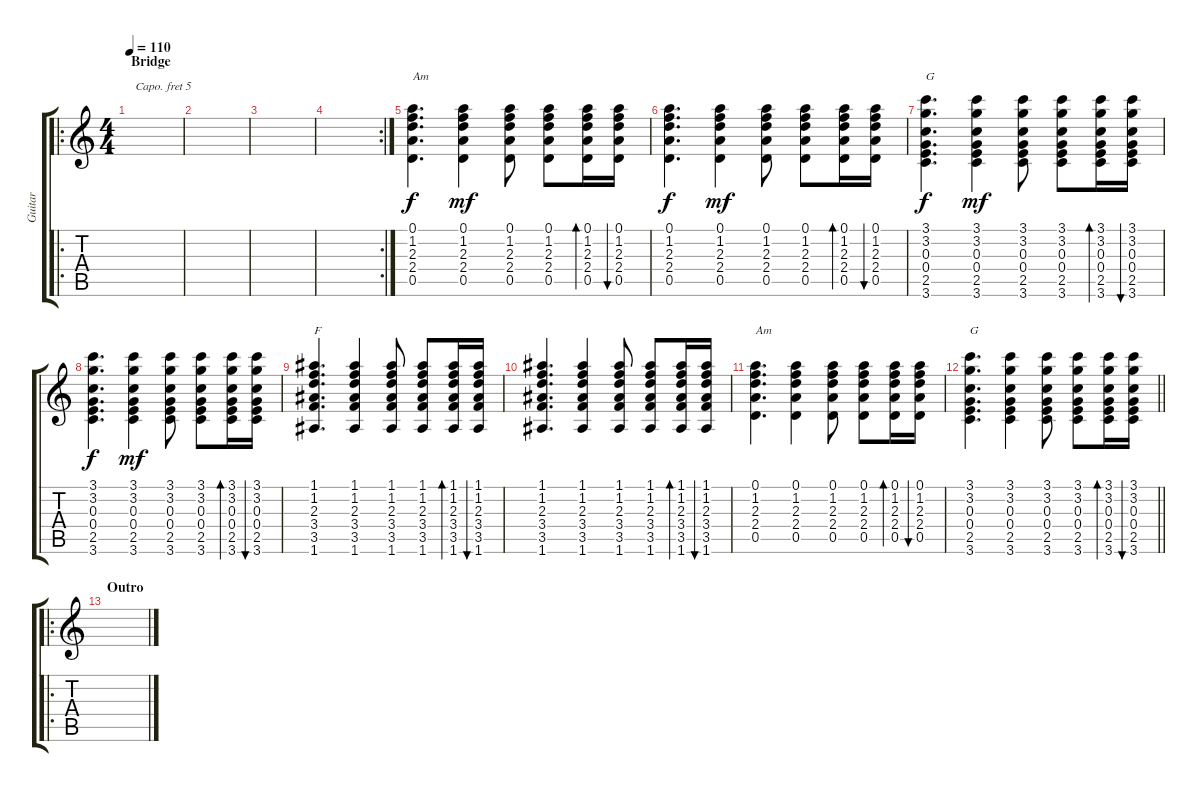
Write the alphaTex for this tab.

\track ("Guitar" "Guitar") {instrument acousticguitarsteel}
\staff {score tabs}
\capo 5
\tuning (E4 B3 G3 D3 A2 E2) {hide}
\ro
\ts (4 4)
\section ("" "Bridge")
\tempo 110
\clef g2
\ks c
|
|
|
\rc 2
|
(0.1 1.2 2.3 2.4 0.5).4{d txt "Am" dy f} (0.1 1.2 2.3 2.4 0.5).4{dy mf} (0.1 1.2 2.3 2.4 0.5).8 (0.1 1.2 2.3 2.4 0.5).8 (0.1 1.2 2.3 2.4 0.5).16{bd 240} (0.1 1.2 2.3 2.4 0.5).16{bu 240} |
(0.1 1.2 2.3 2.4 0.5).4{d dy f} (0.1 1.2 2.3 2.4 0.5).4{dy mf} (0.1 1.2 2.3 2.4 0.5).8 (0.1 1.2 2.3 2.4 0.5).8 (0.1 1.2 2.3 2.4 0.5).16{bd 240} (0.1 1.2 2.3 2.4 0.5).16{bu 240} |
(3.1 3.2 0.3 0.4 2.5 3.6).4{d txt "G" dy f} (3.1 3.2 0.3 0.4 2.5 3.6).4{dy mf} (3.1 3.2 0.3 0.4 2.5 3.6).8 (3.1 3.2 0.3 0.4 2.5 3.6).8 (3.1 3.2 0.3 0.4 2.5 3.6).16{bd 240} (3.1 3.2 0.3 0.4 2.5 3.6).16{bu 240} |
(3.1 3.2 0.3 0.4 2.5 3.6).4{d dy f} (3.1 3.2 0.3 0.4 2.5 3.6).4{dy mf} (3.1 3.2 0.3 0.4 2.5 3.6).8 (3.1 3.2 0.3 0.4 2.5 3.6).8 (3.1 3.2 0.3 0.4 2.5 3.6).16{bd 240} (3.1 3.2 0.3 0.4 2.5 3.6).16{bu 240} |
(1.1 1.2 2.3 3.4 3.5 1.6).4{d txt "F"} (1.1 1.2 2.3 3.4 3.5 1.6).4 (1.1 1.2 2.3 3.4 3.5 1.6).8 (1.1 1.2 2.3 3.4 3.5 1.6).8 (1.1 1.2 2.3 3.4 3.5 1.6).16{bd 240} (1.1 1.2 2.3 3.4 3.5 1.6).16{bu 240} |
(1.1 1.2 2.3 3.4 3.5 1.6).4{d} (1.1 1.2 2.3 3.4 3.5 1.6).4 (1.1 1.2 2.3 3.4 3.5 1.6).8 (1.1 1.2 2.3 3.4 3.5 1.6).8 (1.1 1.2 2.3 3.4 3.5 1.6).16{bd 240} (1.1 1.2 2.3 3.4 3.5 1.6).16{bu 240} |
(0.1 1.2 2.3 2.4 0.5).4{d txt "Am"} (0.1 1.2 2.3 2.4 0.5).4 (0.1 1.2 2.3 2.4 0.5).8 (0.1 1.2 2.3 2.4 0.5).8 (0.1 1.2 2.3 2.4 0.5).16{bd 240} (0.1 1.2 2.3 2.4 0.5).16{bu 240} |
\barLineRight lightlight
(3.1 3.2 0.3 0.4 2.5 3.6).4{d txt "G"} (3.1 3.2 0.3 0.4 2.5 3.6).4 (3.1 3.2 0.3 0.4 2.5 3.6).8 (3.1 3.2 0.3 0.4 2.5 3.6).8 (3.1 3.2 0.3 0.4 2.5 3.6).16{bd 240} (3.1 3.2 0.3 0.4 2.5 3.6).16{bu 240} |
\ro
\section ("" "Outro")
